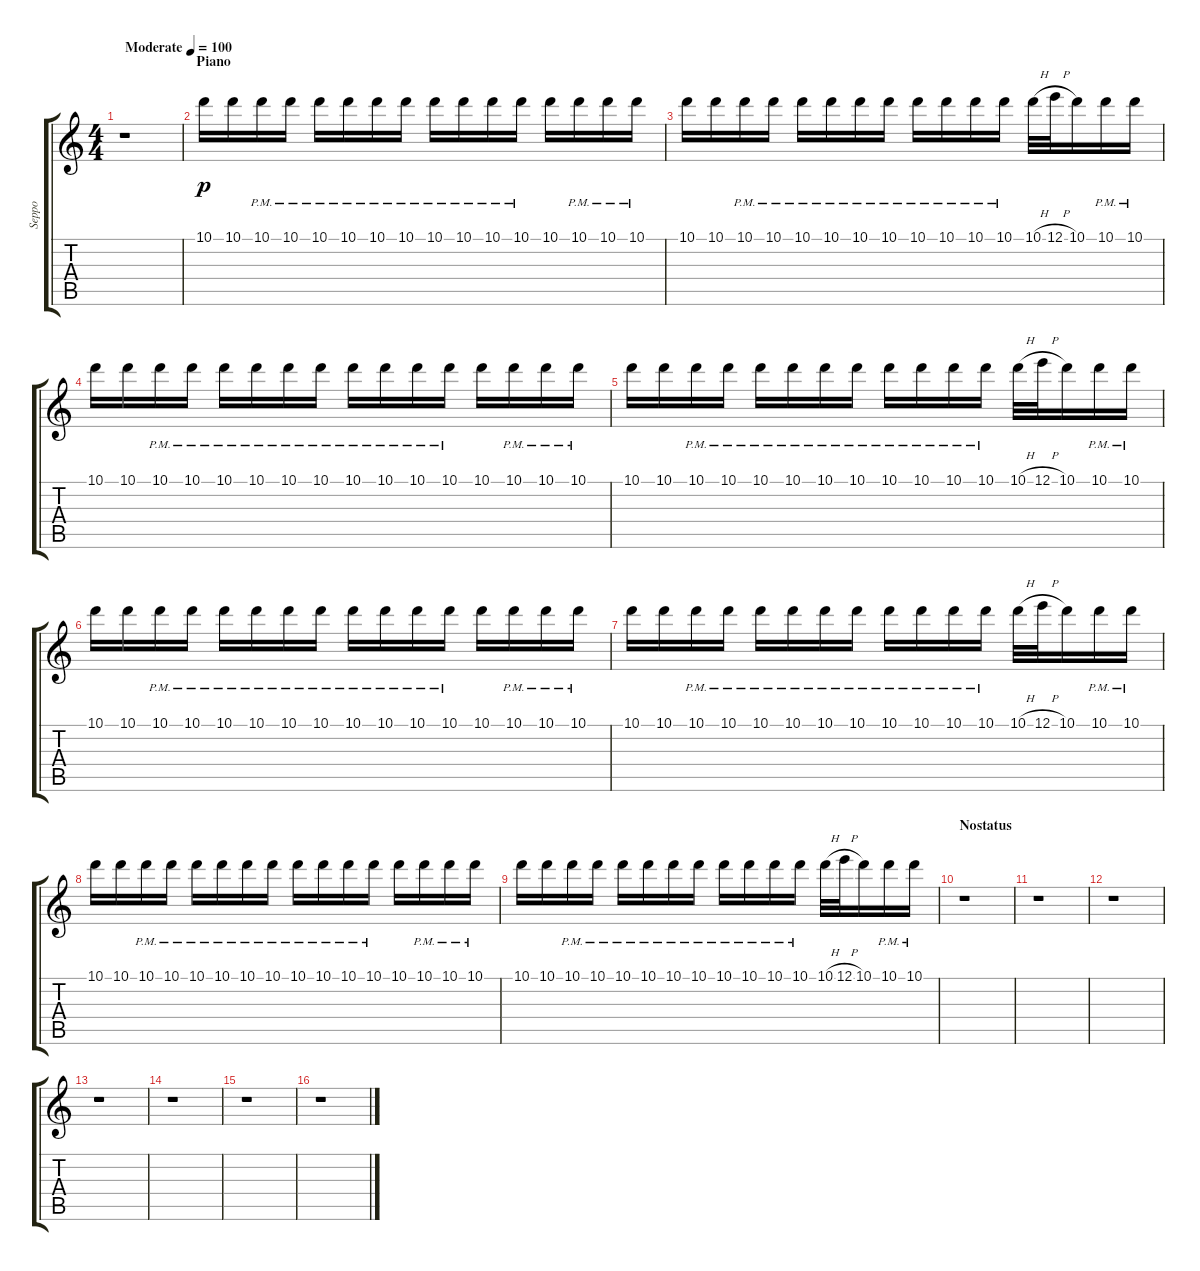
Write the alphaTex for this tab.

\track ("Seppo" "Seppo") {instrument overdrivenguitar}
\staff {score tabs}
\tuning (E4 B3 G3 D3 A2 E2) {hide}
\ts (4 4)
\tempo (100 "Moderate")
\clef g2
\ks c
r.1{dy p instrument overdrivenguitar} |
\section ("" "Piano")
10.1.16 10.1.16 10.1{pm}.16 10.1{pm}.16 10.1{pm}.16 10.1{pm}.16 10.1{pm}.16 10.1{pm}.16 10.1{pm}.16 10.1{pm}.16 10.1{pm}.16 10.1{pm}.16 10.1.16 10.1{pm}.16 10.1{pm}.16 10.1{pm}.16 |
10.1.16 10.1.16 10.1{pm}.16 10.1{pm}.16 10.1{pm}.16 10.1{pm}.16 10.1{pm}.16 10.1{pm}.16 10.1{pm}.16 10.1{pm}.16 10.1{pm}.16 10.1{pm}.16 10.1{h}.32 12.1{h}.32 10.1.16 10.1{pm}.16 10.1{pm}.16 |
10.1.16 10.1.16 10.1{pm}.16 10.1{pm}.16 10.1{pm}.16 10.1{pm}.16 10.1{pm}.16 10.1{pm}.16 10.1{pm}.16 10.1{pm}.16 10.1{pm}.16 10.1{pm}.16 10.1.16 10.1{pm}.16 10.1{pm}.16 10.1{pm}.16 |
10.1.16 10.1.16 10.1{pm}.16 10.1{pm}.16 10.1{pm}.16 10.1{pm}.16 10.1{pm}.16 10.1{pm}.16 10.1{pm}.16 10.1{pm}.16 10.1{pm}.16 10.1{pm}.16 10.1{h}.32 12.1{h}.32 10.1.16 10.1{pm}.16 10.1{pm}.16 |
10.1.16 10.1.16 10.1{pm}.16 10.1{pm}.16 10.1{pm}.16 10.1{pm}.16 10.1{pm}.16 10.1{pm}.16 10.1{pm}.16 10.1{pm}.16 10.1{pm}.16 10.1{pm}.16 10.1.16 10.1{pm}.16 10.1{pm}.16 10.1{pm}.16 |
10.1.16 10.1.16 10.1{pm}.16 10.1{pm}.16 10.1{pm}.16 10.1{pm}.16 10.1{pm}.16 10.1{pm}.16 10.1{pm}.16 10.1{pm}.16 10.1{pm}.16 10.1{pm}.16 10.1{h}.32 12.1{h}.32 10.1.16 10.1{pm}.16 10.1{pm}.16 |
10.1.16 10.1.16 10.1{pm}.16 10.1{pm}.16 10.1{pm}.16 10.1{pm}.16 10.1{pm}.16 10.1{pm}.16 10.1{pm}.16 10.1{pm}.16 10.1{pm}.16 10.1{pm}.16 10.1.16 10.1{pm}.16 10.1{pm}.16 10.1{pm}.16 |
10.1.16 10.1.16 10.1{pm}.16 10.1{pm}.16 10.1{pm}.16 10.1{pm}.16 10.1{pm}.16 10.1{pm}.16 10.1{pm}.16 10.1{pm}.16 10.1{pm}.16 10.1{pm}.16 10.1{h}.32 12.1{h}.32 10.1.16 10.1{pm}.16 10.1{pm}.16 |
\section ("" "Nostatus")
r.1 |
r.1 |
r.1 |
r.1 |
r.1 |
r.1 |
r.1
